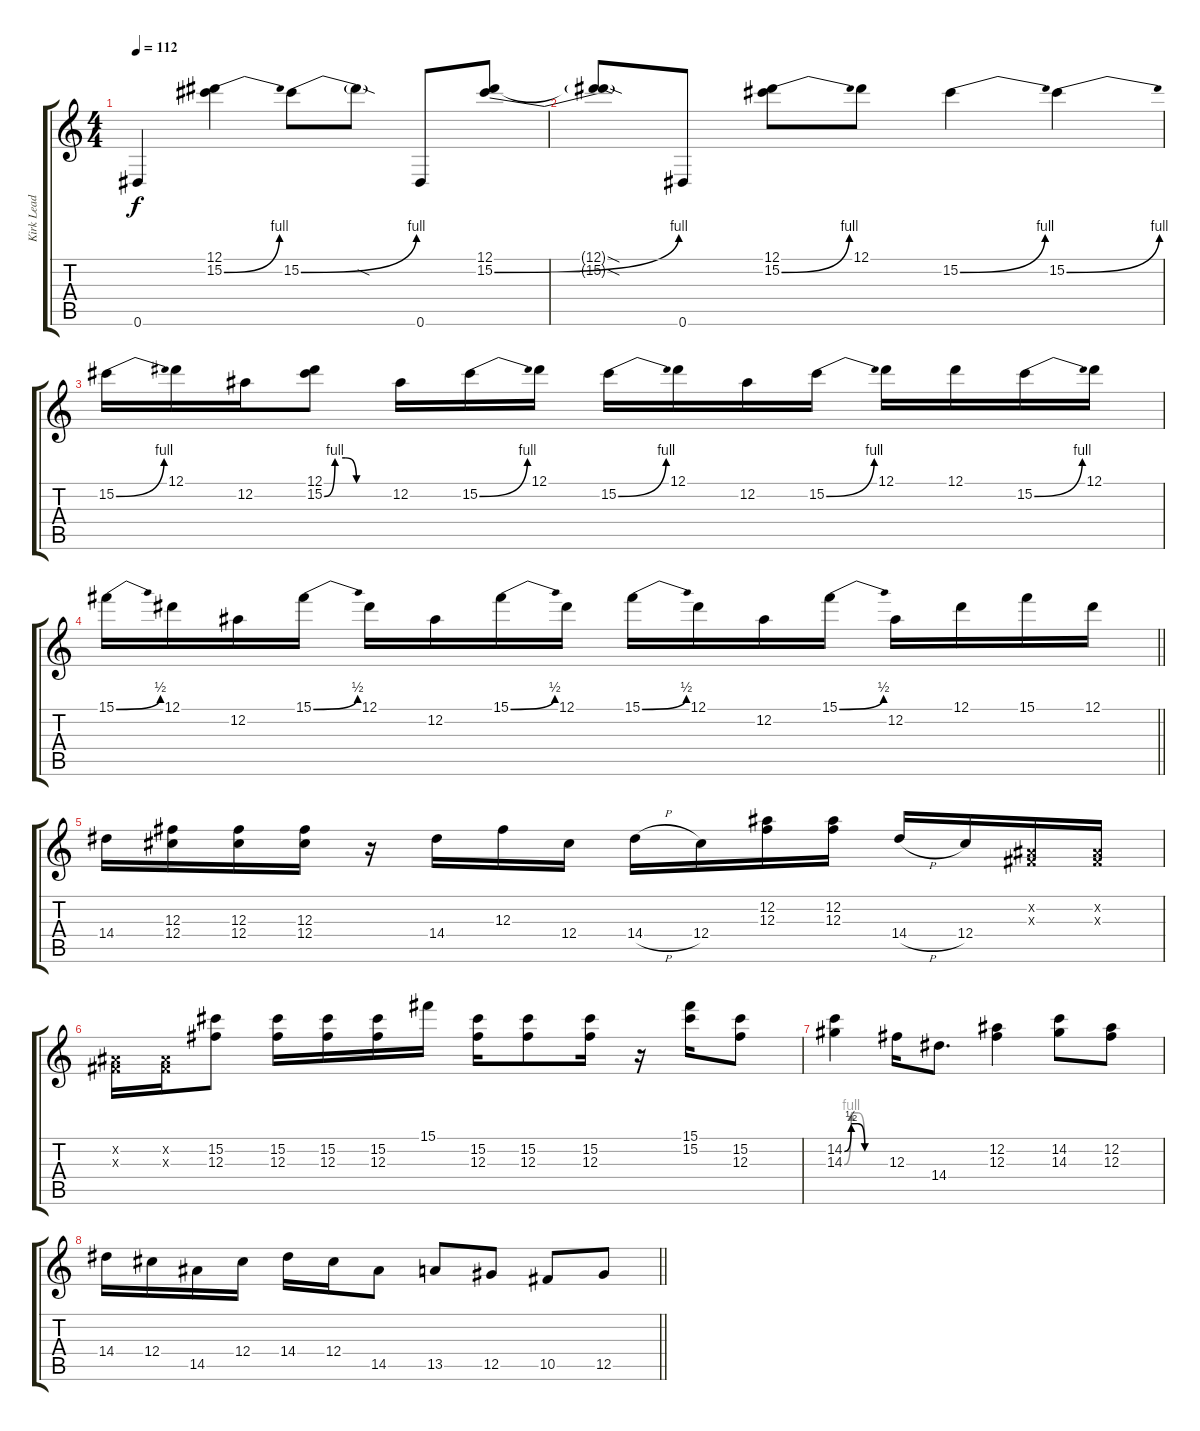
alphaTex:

\track ("Kirk Lead" "Kirk Lead") {instrument distortionguitar}
\staff {score tabs}
\tuning (Eb4 Bb3 Gb3 Db3 Ab2 Eb2) {hide}
\ts (4 4)
\section ("" "")
\tempo 112
\clef g2
\ks c
0.6.4{dy f} (12.1 15.2{be (bend 0 0 60 4)}).4 15.2{be (bend 0 0 60 4)}.8 15.2{sod t}.8 0.6.8 (12.1 15.2{be (bend 0 0 60 4)}).8 |
(12.1{sod t} 15.2{sod t}).8 0.6.8 (12.1 15.2{be (bend 0 0 60 4)}).8 12.1.8 15.2{be (bend 0 0 60 4)}.4 15.2{be (bend 0 0 60 4)}.4 |
15.2{be (bend 0 0 60 4)}.16 12.1.16 12.2.16 (12.1 15.2{be (custom 0 0 10 4 20 4 30 0 60 0)}).8 12.2.16 15.2{be (bend 0 0 60 4)}.16 12.1.16 15.2{be (bend 0 0 60 4)}.16 12.1.16 12.2.16 15.2{be (bend 0 0 60 4)}.16 12.1.16 12.1.16 15.2{be (bend 0 0 60 4)}.16 12.1.16 |
\barLineRight lightlight
15.1{be (bend 0 0 60 2)}.16 12.1.16 12.2.16 15.1{be (bend 0 0 60 2)}.16 12.1.16 12.2.16 15.1{be (bend 0 0 60 2)}.16 12.1.16 15.1{be (bend 0 0 60 2)}.16 12.1.16 12.2.16 15.1{be (bend 0 0 60 2)}.16 12.2.16 12.1.16 15.1.16 12.1.16 |
\section ("" "")
14.4.16 (12.3 12.4).16 (12.3 12.4).16 (12.3 12.4).16 r.16 14.4.16 12.3.16 12.4.16 14.4{h}.16 12.4.16 (12.2 12.3).16 (12.2 12.3).16 14.4{h}.16 12.4.16 (0.2{x} 0.3{x}).16 (0.2{x} 0.3{x}).16 |
(0.2{x} 0.3{x}).16 (0.2{x} 0.3{x}).16 (15.2 12.3).8 (15.2 12.3).16 (15.2 12.3).16 (15.2 12.3).16 15.1.16 (15.2 12.3).16 (15.2 12.3).8 (15.2 12.3).16 r.16 (15.1 15.2).16 (15.2 12.3).8 |
(14.2{be (custom 0 0 10 2 20 2 30 0 60 0)} 14.3{be (custom 0 0 10 4 20 4 30 0 60 0)}).4 12.3.16 14.4.8{d} (12.2 12.3).4 (14.2 14.3).8 (12.2 12.3).8 |
\barLineRight lightlight
14.4.16 12.4.16 14.5.16 12.4.16 14.4.16 12.4.16 14.5.8 13.5.8{volume 0} 12.5.8 10.5.8 12.5.8
